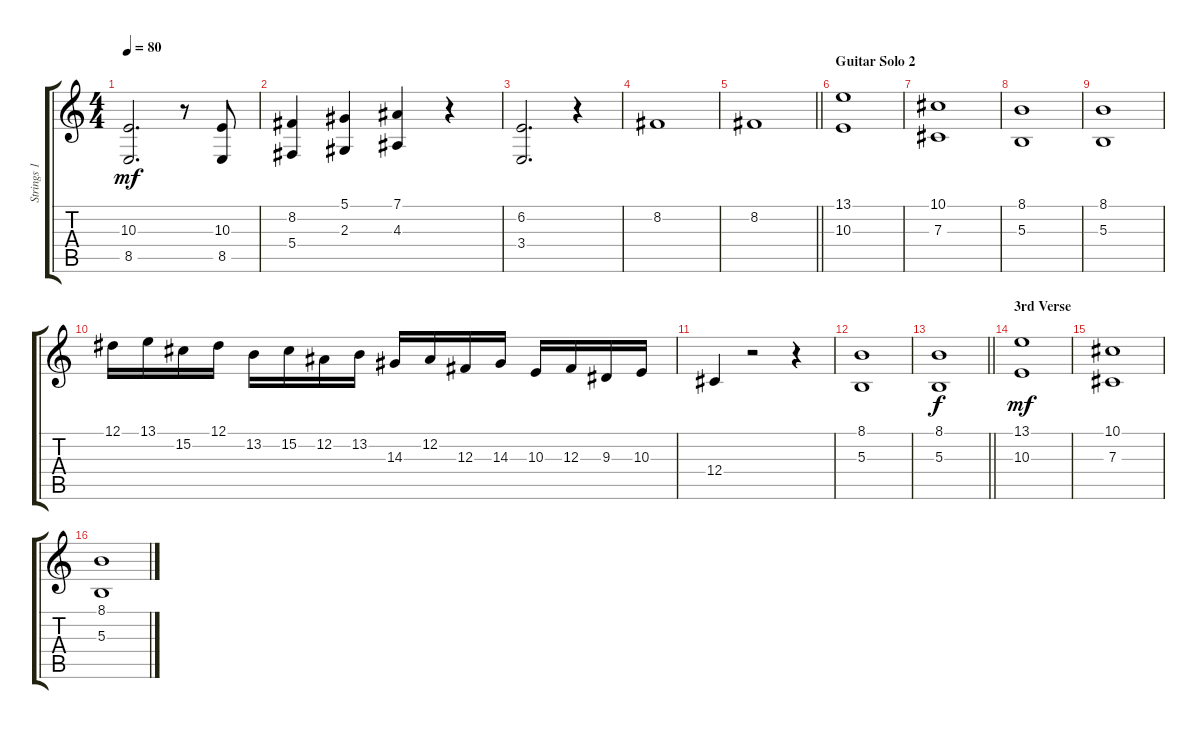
\track ("Strings 1" "Strings 1") {instrument stringensemble1}
\staff {score tabs}
\tuning (Eb4 Bb3 Gb3 Db3 Ab2 Eb2) {hide}
\ts (4 4)
\tempo 80
\clef g2
\ks c
(10.3 8.5).2{d dy mf} r.8 (10.3 8.5).8 |
(8.2 5.4).4 (5.1 2.3).4 (7.1 4.3).4 r.4 |
(6.2 3.4).2{d} r.4 |
8.2.1 |
\barLineRight lightlight
8.2.1 |
\section ("" "Guitar Solo 2")
(13.1 10.3).1 |
(10.1 7.3).1 |
(8.1 5.3).1 |
(8.1 5.3).1 |
12.1.16 13.1.16 15.2.16 12.1.16 13.2.16 15.2.16 12.2.16 13.2.16 14.3.16 12.2.16 12.3.16 14.3.16 10.3.16 12.3.16 9.3.16 10.3.16 |
12.4.4 r.2 r.4 |
(8.1 5.3).1 |
\barLineRight lightlight
(8.1 5.3).1{dy f} |
\section ("" "3rd Verse")
(13.1 10.3).1{dy mf} |
(10.1 7.3).1 |
(8.1 5.3).1
